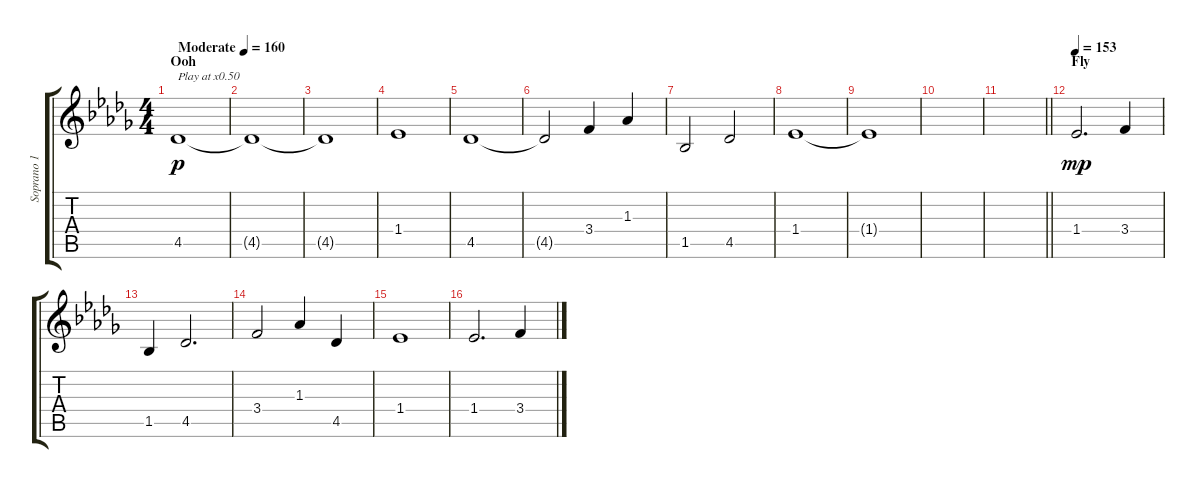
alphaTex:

\track ("Soprano 1" "Soprano 1") {instrument choiraahs}
\staff {score tabs}
\tuning (E5 B4 G4 D4 A3 E3) {hide}
\ts (4 4)
\section ("" "Ooh")
\tempo (160 "Moderate")
\clef g2
\ks bbminor
4.5.1{txt "Play at x0.50" dy p instrument choiraahs} |
4.5{t}.1 |
4.5{t}.1 |
1.4.1 |
4.5.1 |
4.5{t}.2 3.4.4 1.3.4 |
1.5.2 4.5.2 |
1.4.1{volume 0} |
1.4{t}.1 |
|
\barLineRight lightlight
|
\section ("" "Fly")
\tempo 153
1.4.2{d dy mp volume 13} 3.4.4 |
1.5.4 4.5.2{d} |
3.4.2 1.3.4 4.5.4 |
1.4.1 |
1.4.2{d} 3.4.4
